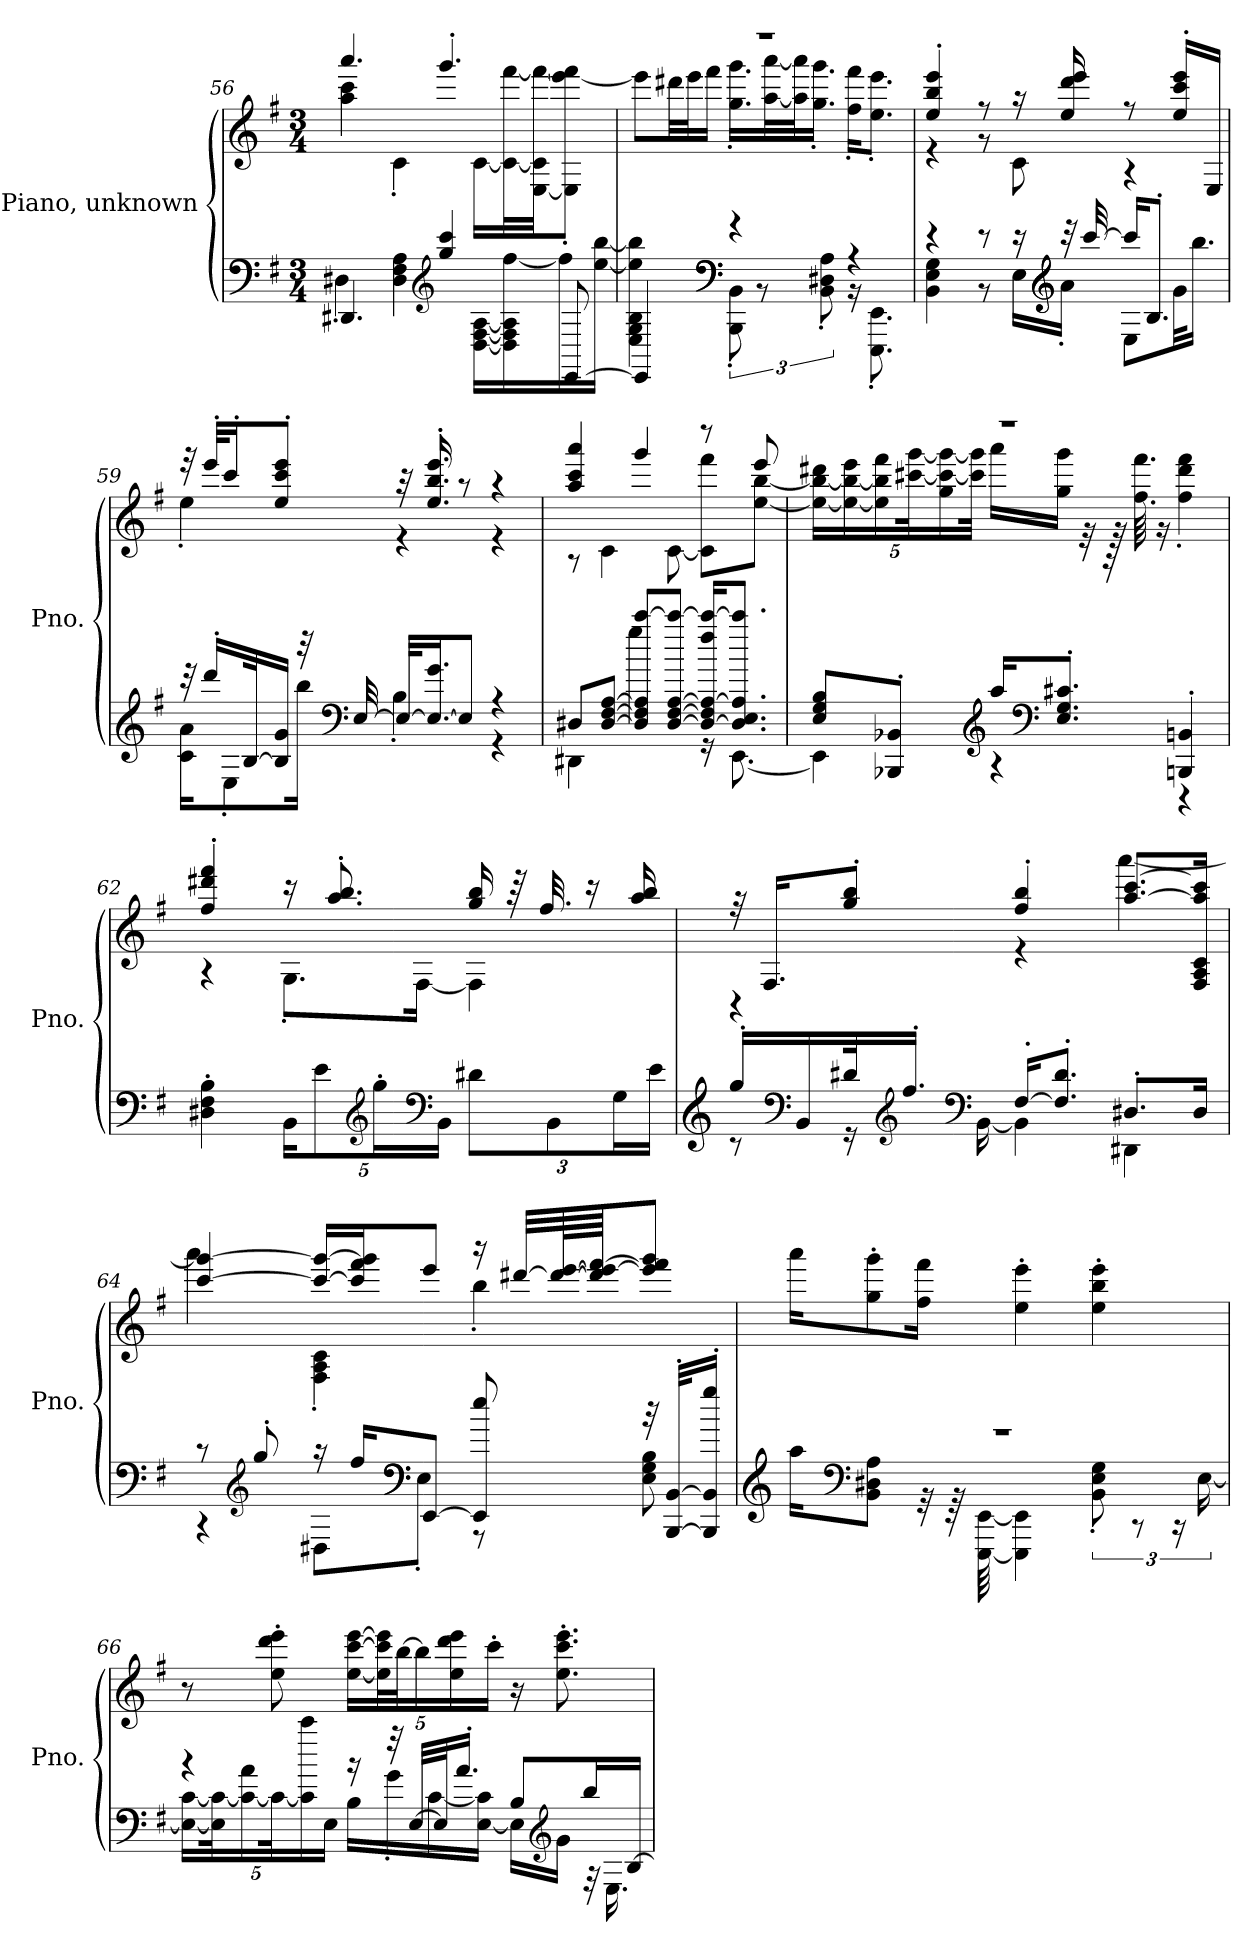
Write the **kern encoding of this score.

**kern	**kern
*part1	*part1
*staff2	*staff1
*I"Piano, unknown	*
*I'Pno.	*
*clefF4	*clefG2
*k[f#]	*k[f#]
*M3/4	*M3/4
=56	=56
*^	*^
4.DD#X/	4D#X'\	4.aaa/	4aa\ 4ccc\
.	4D#\ 4F#\ 4A\	.	4c'\
*clefG2	*	*	*
4gg/ 4ccc/	.	4.ggg'/	.
.	[16D#\ [16F#\ [16A\LL	.	[16c\LL
.	16D#\] 16F#\] 16A\] [16ff#\	.	32c\_ [32fff#\L
.	.	.	[32E\ 32c\] 32fff#\_JJ
[8EE/	16ff#\]	.	8E\]' [8eee\' 8fff#\]'J
.	[16ee\ [16bb\JJ	.	.
!!LO:LB:g=z	!!
=57	=57	=57	=57
4EE/]	4E\ 4G\ 4B\ 4ee\] 4bb\]	2.r	8eee\L]
.	.	.	32ddd#X\LL
.	.	.	32eee\J
.	.	.	16fff#\JJ
*clefF4	*	*	*
4r	12BBB\' 12BB\'	.	16.gg\' 16.ggg\'LL
.	12r	.	.
.	.	.	[32aa\ [32aaa\L
.	.	.	32aa\] 32aaa\]J
.	.	.	16.gg\' 16.ggg\'JJ
.	12BB\' 12D#X\' 12A\'	.	.
4r	16r	.	16ff#\' 16fff#\'KL
.	8.EEE\' 8.EE\'	.	8.ee\' 8.eee\'J
=58	=58	=58	=58
4r	4BB\ 4E\ 4G\	4ee/' 4bb/' 4eee/'	4r
8r	8r	8r	8r
16r	16E\LL	16r	8c\
*clefG2	*	*	*
32r	16a'\JJ	16ee/ 16ddd/ 16eee/	.
[32ccc/	.	.	.
16ccc/KL]	8E\L	8r	4r
8.B'/J	.	.	.
.	32g\KL	16ee/' 16ccc/' 16eee/'LL	.
.	16.bb\JJ	.	.
.	.	16E/JJ	.
!!LO:LB:g=z	!!
=59	=59	=59	=59
32r	16c\ 16a\KL	32r	4ee'\
16ddd'/LL	.	32eee'/KLL	.
.	8E'\	16ccc'/J	.
[32B/K	.	.	.
16B/] 16g/JJ	.	8ee/' 8ccc/' 8eee/'J	.
32r	16bb\Jk	.	.
*clefF4	*	*	*
[32E/	.	.	.
32E/KLL_	4B'\	32r	4r
16.E/_ 16.g/J	.	16.ee/' 16.bb/' 16.eee/'	.
8E/J]	.	8r	.
4r	4r	4r	4r
=60	=60	=60	=60
8D#X/L	4DD#X\	4aa/ 4ccc/ 4aaa/	8r
[8D#/ [8F#/ [8A/J	.	.	4c\
8D#/] 8F#/] 8A/] [8ccc/L	4gg\	4ggg/	.
[8D#/ [8F#/ [8A/ 8ccc/_J	.	.	[8c\
16D#/_ 16F#/] 16A/_ 16ff#/ 16ccc/_KL	16r	8r	8c\] 8fff#\L
8.D#/] 8.E/ 8.A/] 8.ccc/]J	[8.EE\	.	.
.	.	8eee/	[8ee\ [8bb\J
!!LO:LB:g=z	!!
=61	=61	=61	=61
*	*	*	*Xbrackettup
8E/ 8G/ 8B/L	4EE\]	2.r	20ee\_ 20bb\_ 20ddd#X\LL
.	.	.	20ee\_ 20bb\_ 20eee\
.	.	.	20ee\] 20bb\] 20fff#\
8BBB-X/' 8BB-X/'J	.	.	.
.	.	.	[40ccc#X\ [40ggg\K
.	.	.	20gg\ 20ccc#\_ 20ggg\_
.	.	.	40ccc#\] 40ggg\]JJk
*clefG2	*	*	*
16aa/KL	4r	.	16aaa\LL
*clefF4	*	*	*
8.E/' 8.G/' 8.c#X/'J	.	.	16gg\ 16ggg\JJ
.	.	.	32r
.	.	.	128r
.	.	.	64.ff#\ 64.fff#\
.	.	.	16r
4BBBn/' 4BBn/'	4r	.	4ff#\' 4ddd#\' 4fff#\'
*v	*v	*	*
=62	=62	=62
4D#X\' 4F#\' 4B\'	4ff#/' 4ddd#X/' 4fff#/'	4r
*Xbrackettup	*	*
20BB\KL	16r	8.G'\L
10e\	.	.
.	8.aa/' 8.bb/'	.
*clefG2	*	*
20gg'\L	.	.
.	.	[16F#\Jk
*clefF4	*	*
20BB\JJ	.	.
12d#X\L	16gg/ 16bb/	4F#\]
.	64r	.
.	32.ff#/	.
12BB\	.	.
.	16r	.
24G\L	.	.
.	16aa/ 16bb/	.
24e\JJ	.	.
!!LO:LB:g=z	!!
=63	=63	=63
*clefG2	*	*
*^	*	*
16gg'/LL	8r	32r	4r
.	.	16.F#/KL	.
*clefF4	*	*	*
16BB/	.	.	.
32d#X/K	16r	8gg/' 8bb/'J	.
*clefG2	*	*	*
16.ff#'/JJ	.	.	.
*clefF4	*	*	*
.	[16BB\	.	.
[16F#'/KL	4BB\]	4ff#/' 4bb/'	4r
8.F#/]' 8.d#/'J	.	.	.
8.D#X'/L	4DD#X\	[8.aa/ [8.ccc/L	[4aaa\
16D#/Jk	.	16F#/ 16A/ 16c/ 16aa/] 16ccc/]Jk	.
=64	=64	=64	=64
8r	4r	[4ccc/ [4ggg/	4aaa\]
*clefG2	*	*	*
8gg'/	.	.	.
16r	8D#X\L	16ccc/_ 16ggg/_LL	4F#\' 4A\' 4c\'
16ff#/KL	.	16ccc/] 16fff#/ 16ggg/]J	.
*clefF4	*	*	*
[8EE/J	8E'\J	8eee/J	.
8EE/] 8ee/	8r	16r	4bb'\
.	.	[32ddd#X/LLL	.
.	.	64ddd#/_ [64eee/L	.
.	.	64ddd#/] 64eee/_ [64fff#/JJJ	.
32r	8E\ 8G\ 8B\	8eee/] 8fff#/] 8ggg/J	.
[32BBB/' [32BB/'KLL	.	.	.
16BBB/]' 16BB/]' 16gg/'JJ	.	.	.
*	*	*v	*v
!!LO:LB:g=z
=65	=65	=65
*clefG2	*	*
2.r	16aa\KL	16aaa\KL
*clefF4	*	*
.	8BB\ 8D#X\ 8A\J	8gg\' 8ggg\'
.	32r	16ff#\ 16fff#\Jk
.	64r	.
.	[64EEE\ [64EE\	.
.	4EEE\] 4EE\]	4ee\' 4eee\'
*	*brackettup	*
.	12BB\' 12E\' 12G\'	4ee\' 4bb\' 4eee\'
.	12r	.
.	24r	.
.	[24E\	.
=66	=66	=66
*	*Xbrackettup	*
4r	20E\_ [20c\LL	8r
.	40E\] 40c\_K	.
.	20c\_ 20a\	.
.	40c\K_	8ee\' 8ddd\' 8eee\'
.	20c\] 20ccc\	.
.	20E\JJ	.
16r	16B\LL	[20ee\ [20ccc\ [20eee\LL
.	.	40ee\] 40ccc\] 40eee\]L
32r	16g'\	.
.	.	[40bb\J
[32E/LLL	.	.
.	.	20bb\]
32E/J]	[16c\	.
.	.	20ee\ 20ddd\ 20eee\
16.a'/JJ	.	.
.	[16E\ 16c\]JJ	.
.	.	20ccc'\JJ
8B/L	16E\LL]	16r
*clefG2	*	*
.	16g\JJ	8.ee\' 8.ccc\' 8.eee\'
16bb/L	32r	.
.	16.E\	.
[16B/JJ	.	.
*v	*v	*
=	=
*-	*-
